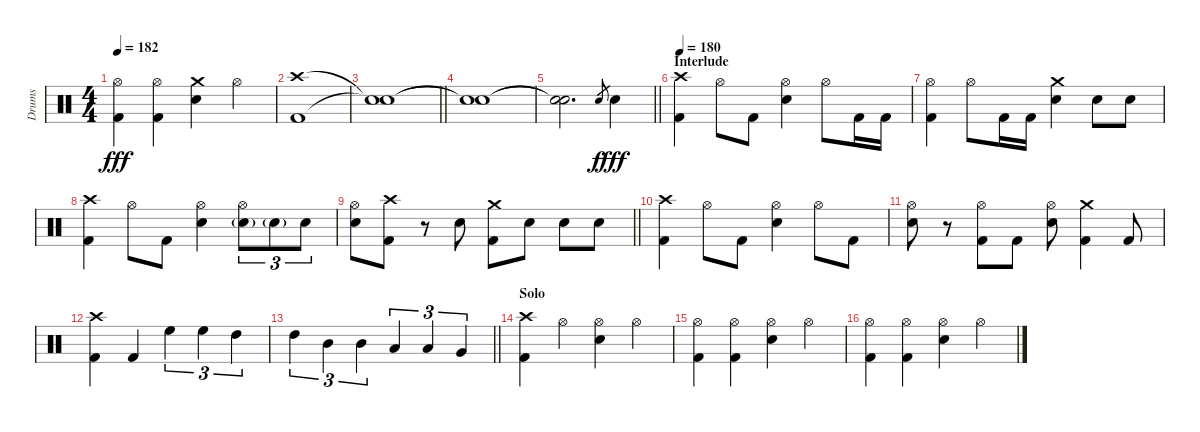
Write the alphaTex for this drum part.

\track ("Drums" "Drums") {instrument percussion}
\staff
\articulation defaults
\ts (4 4)
\tempo 182
\clef neutral
\ks c
("Hi-Hat (open)" "Kick (hit) 2").4{dy fff} ("Hi-Hat (open)" "Kick (hit) 2").4 ("Crash medium (hit)" "Snare (hit) 2").4 "Hi-Hat (open)".4 |
("Crash high (hit)" "Kick (hit) 2").1 |
\barLineRight lightlight
("Snare (hit)"{t} "Snare (hit)"{t}).1 |
("Snare (hit)"{t} "Snare (hit)"{t}).1 |
\barLineRight lightlight
("Snare (hit)"{t} "Snare (hit)"{t}).2{d} "Snare (hit) 2".8{gr dy f} "Snare (hit) 2".4{dy fff} |
\section ("" "Interlude")
\tempo 180
("Crash high (hit)" "Kick (hit) 2").4 "Hi-Hat (open)".8 "Kick (hit) 2".8 ("Hi-Hat (open)" "Snare (hit) 2").4 "Hi-Hat (open)".8 "Kick (hit) 2".16 "Kick (hit) 2".16 |
("Hi-Hat (open)" "Kick (hit) 2").4 "Hi-Hat (open)".8 "Kick (hit) 2".16 "Kick (hit) 2".16 ("Crash medium (hit)" "Snare (hit) 2").4 "Snare (hit) 2".8 "Snare (hit) 2".8 |
("Crash high (hit)" "Kick (hit) 2").4 "Hi-Hat (open)".8 "Kick (hit) 2".8 ("Hi-Hat (open)" "Snare (hit) 2").4 ("Hi-Hat (open)" "Snare (hit) 2"{g}).8{tu (3 2)} "Snare (hit) 2"{g}.8{tu (3 2)} "Snare (hit) 2".8{tu (3 2)} |
\barLineRight lightlight
("Hi-Hat (open)" "Snare (hit) 2").8 ("Crash high (hit)" "Kick (hit) 2").8 r.8 "Snare (hit) 2".8 ("Crash medium (hit)" "Kick (hit) 2").8 "Snare (hit) 2".8 "Snare (hit) 2".8 "Snare (hit) 2".8 |
("Crash high (hit)" "Kick (hit) 2").4 "Hi-Hat (open)".8 "Kick (hit) 2".8 ("Hi-Hat (open)" "Snare (hit) 2").4 "Hi-Hat (open)".8 "Kick (hit) 2".8 |
("Hi-Hat (open)" "Snare (hit) 2").8 r.8 ("Hi-Hat (open)" "Kick (hit) 2").8 "Kick (hit) 2".8 ("Hi-Hat (open)" "Snare (hit) 2").8 ("Crash medium (hit)" "Kick (hit) 2").4 "Kick (hit) 2".8 |
("Crash high (hit)" "Kick (hit) 2").4 "Kick (hit) 2".4 "High Floor Tom (hit)".4{tu (3 2)} "High Floor Tom (hit)".4{tu (3 2)} "High Tom (hit)".4{tu (3 2)} |
\barLineRight lightlight "High Tom (hit)".4{tu (3 2)} "Mid Tom (hit)".4{tu (3 2)} "Mid Tom (hit)".4{tu (3 2)} "Low Tom (hit)".4{tu (3 2)} "Low Tom (hit)".4{tu (3 2)} "Very Low Tom (hit)".4{tu (3 2)}
|
\section ("" "Solo")
("Crash high (hit)" "Kick (hit) 2").4 "Hi-Hat (open)".4 ("Hi-Hat (open)" "Snare (hit) 2").4 "Hi-Hat (open)".4 |
("Hi-Hat (open)" "Kick (hit) 2").4 ("Hi-Hat (open)" "Kick (hit) 2").4 ("Hi-Hat (open)" "Snare (hit) 2").4 "Hi-Hat (open)".4 |
("Hi-Hat (open)" "Kick (hit) 2").4 ("Hi-Hat (open)" "Kick (hit) 2").4 ("Hi-Hat (open)" "Snare (hit) 2").4 "Hi-Hat (open)".4
